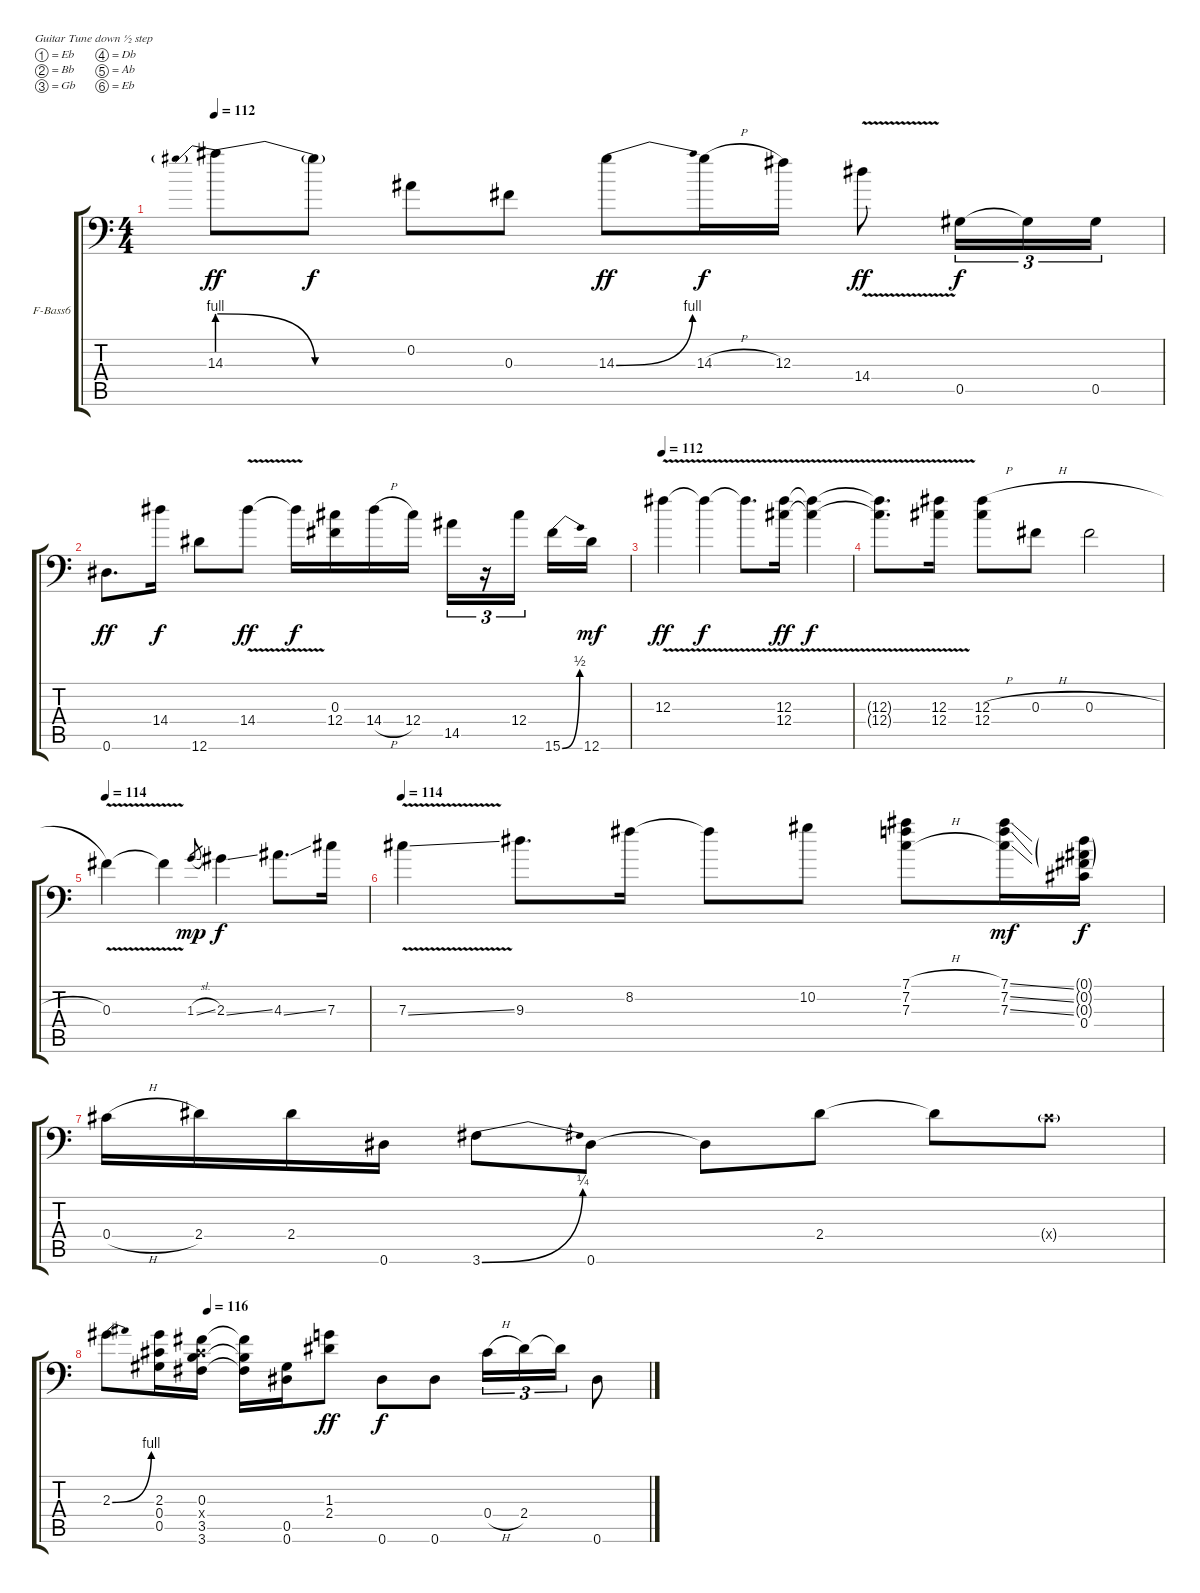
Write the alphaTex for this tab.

\bracketExtendMode groupsimilarinstruments
\firstSystemTrackNameOrientation horizontal
\otherSystemsTrackNameOrientation horizontal
\track ("Overdub" "F-Bass6") {instrument fretlessbass}
\staff {score tabs}
\tuning (Eb4 Bb3 Gb3 Db3 Ab2 Eb2)
\ts (4 4)
\tempo 112
\clef f4
\ks c
14.3{be (prebendrelease 0 4 60 0)}.8{dy ff} 14.3{be (hold 0 0 60 0) t}.8{dy f} 0.2.8 0.3.8 14.3{be (bend 0 0 60 4)}.8{dy ff} 14.3{h}.16{dy f} 12.3.16 14.4{v}.8{dy ff} 0.5.16{tu (3 2) dy f} 0.5{t}.16{tu (3 2)} 0.5.16{tu (3 2)} |
0.6.8{d dy ff} 14.4.16{dy f} 12.6.8 14.4{v}.8{dy ff} 14.4{v t}.16{dy f} (0.3 12.4).16 14.4{h}.16 12.4.16 14.5.16{tu (3 2)} r.16{tu (3 2)} 12.4.16{tu (3 2)} 15.6{be (bend 0 0 60 2)}.16 12.6.16{dy mf} |
\tempo 112
12.3{v}.4{dy ff} 12.3{v t}.4{dy f} 12.3{v t}.8{d} (12.3{v} 12.4{v}).16{dy ff} (12.3{v t} 12.4{v t}).4{dy f} |
(12.3{v t} 12.4{v t}).8{d} (12.3{v} 12.4{v}).16 (12.3{h} 12.4).8 0.3{h}.8 0.3{h}.2 |
\tempo 114
0.3{v}.4 0.3{v t}.4 1.3{sl}.8{gr dy mp} 2.3{ss}.4{dy f} 4.3{ss}.8{d} 7.3.16 |
\tempo 114
7.3{v ss}.4 9.3.8{d} 8.2.16 8.2{t}.8 10.2.8 (7.1{h} 7.2{h} 7.3{h}).8 (7.1{ss} 7.2{ss} 7.3{ss}).16{dy mf} (0.1{g} 0.2{g} 0.3{g} 0.4).16{dy f} |
0.4{h}.16 2.4.16 2.4.16 0.6.16 3.6{be (bend 0 0 60 1)}.8 0.6.8 0.6{t}.8 2.4.8 2.4{t}.8 0.4{g x}.8 |
\tempo (116 0.1875)
2.3{be (bend 0 0 60 4)}.8 (2.3 0.4 0.5).16 (0.3 0.4{x} 3.5 3.6).16 (0.3{t} 3.5{t} 3.6{t}).16 (0.5 0.6).16 (1.3 2.4).8{dy ff} 0.6.8{dy f} 0.6.8 0.4{h}.16{tu (3 2)} 2.4.16{tu (3 2)} 2.4{t}.16{tu (3 2)} 0.6.8
